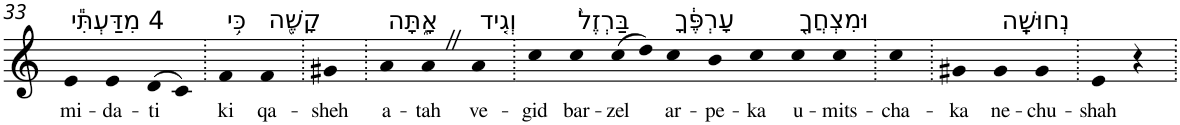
**kern	**text
*part1	*part1
*staff1	*staff1
*I"Piano	*
*I'Pno	*
!!LO:PB:g=z
*clefG2	*
*k[]	*
=33	=33
!LO:TX:a:t=4 מִדַּעְתִּ֕י	!
!	!LO:LY:b
4e	mi-
!	!LO:LY:b
4e	-da-
!	!LO:LY:b
(>8d	-ti
8c)	.
=34.	=34.
!LO:TX:a:t=כִּ֥י	!
!	!LO:LY:b
4f	ki
!LO:TX:a:t=קָשֶׁ֖ה	!
!	!LO:LY:b
4f	qa-
=35.	=35.
!	!LO:LY:b
4g#X	-sheh
=36.	=36.
!LO:TX:a:t=אָ֑תָּה	!
!	!LO:LY:b
4a	a-
!	!LO:LY:b
4aZ	-tah
!LO:TX:a:t=וְגִ֤יד	!
!	!LO:LY:b
4a	ve-
=37.	=37.
!	!LO:LY:b
4cc	-gid
!LO:TX:a:t=בַּרְזֶל֙	!
!	!LO:LY:b
4cc	bar-
!	!LO:LY:b
(8cc	-zel
8dd)	.
!LO:TX:a:t=עָרְפֶּ֔ךָ	!
!	!LO:LY:b
4cc	ar-
!	!LO:LY:b
4b	-pe-
!	!LO:LY:b
4cc	-ka
!LO:TX:a:t=וּמִצְחֲךָ֖	!
!	!LO:LY:b
4cc	u-
!	!LO:LY:b
4cc	-mits-
=38.	=38.
!	!LO:LY:b
4cc	-cha-
=39.	=39.
!	!LO:LY:b
4g#X	-ka
!LO:TX:a:t=נְחוּשָֽׁה	!
!	!LO:LY:b
4g#	ne-
!	!LO:LY:b
4g#	-chu-
=40.	=40.
!	!LO:LY:b
4e	-shah
4r	.
=.	=.
*-	*-
